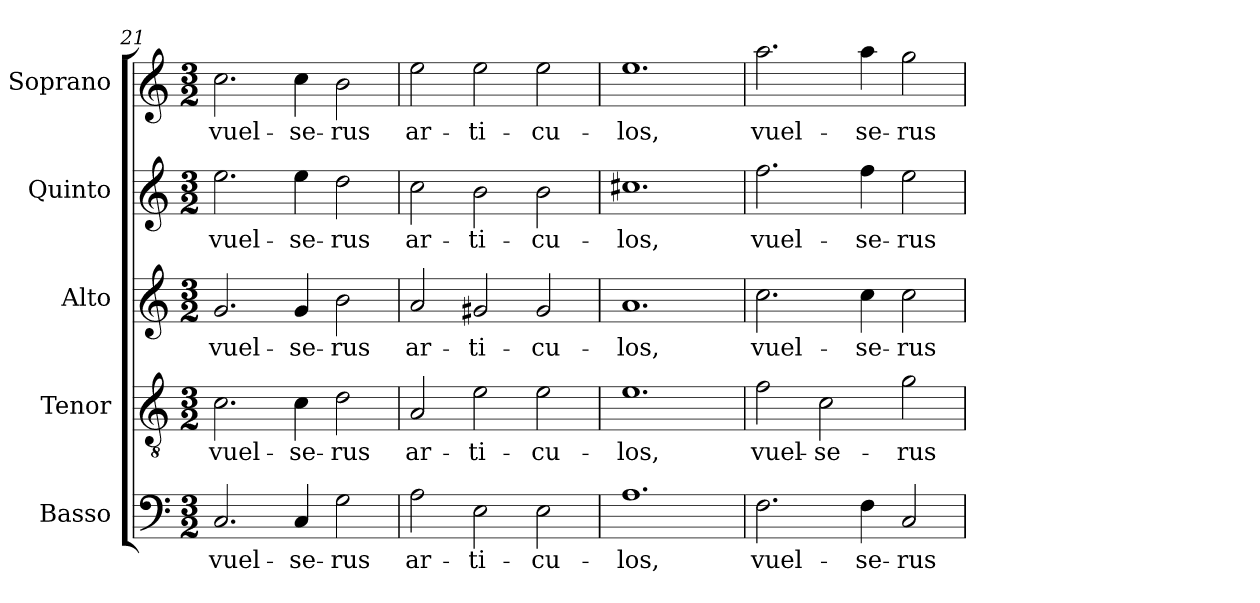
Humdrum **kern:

**kern	**text	**kern	**text	**kern	**text	**kern	**text	**kern	**text
*part5	*part5	*part4	*part4	*part3	*part3	*part2	*part2	*part1	*part1
*staff5	*staff5	*staff4	*staff4	*staff3	*staff3	*staff2	*staff2	*staff1	*staff1
*I"Basso	*	*I"Tenor	*	*I"Alto	*	*I"Quinto	*	*I"Soprano	*
*I'B.	*	*I'T.	*	*I'A.	*	*I'Q.	*	*I'S.	*
*clefF4	*	*clefGv2	*	*clefG2	*	*clefG2	*	*clefG2	*
*	*	*ITrd7c12	*	*	*	*	*	*	*
*k[]	*	*k[]	*	*k[]	*	*k[]	*	*k[]	*
*C:	*	*C:	*	*C:	*	*C:	*	*C:	*
*M3/2	*	*M3/2	*	*M3/2	*	*M3/2	*	*M3/2	*
=21	=21	=21	=21	=21	=21	=21	=21	=21	=21
!	!LO:LY:b:color=#000000	!	!	!	!	!	!	!	!
!	!	!	!LO:LY:b:color=#000000	!	!	!	!	!	!
!	!	!	!	!	!LO:LY:b:color=#000000	!	!	!	!
!	!	!	!	!	!	!	!LO:LY:b:color=#000000	!	!
!	!	!	!	!	!	!	!	!	!LO:LY:b:color=#000000
2.Ci/	vuel-	2.Ci\	vuel-	2.gi/	vuel-	2.eei\	vuel-	2.cci\	vuel-
!	!LO:LY:b:color=#000000	!	!	!	!	!	!	!	!
!	!	!	!LO:LY:b:color=#000000	!	!	!	!	!	!
!	!	!	!	!	!LO:LY:b:color=#000000	!	!	!	!
!	!	!	!	!	!	!	!LO:LY:b:color=#000000	!	!
!	!	!	!	!	!	!	!	!	!LO:LY:b:color=#000000
4Ci/	-se-	4Ci\	-se-	4gi/	-se-	4eei\	-se-	4cci\	-se-
!	!LO:LY:b:color=#000000	!	!	!	!	!	!	!	!
!	!	!	!LO:LY:b:color=#000000	!	!	!	!	!	!
!	!	!	!	!	!LO:LY:b:color=#000000	!	!	!	!
!	!	!	!	!	!	!	!LO:LY:b:color=#000000	!	!
!	!	!	!	!	!	!	!	!	!LO:LY:b:color=#000000
2Gi\	-rus	2Di\	-rus	2bi\	-rus	2ddi\	-rus	2bi\	-rus
!!LO:LB:g=z
=22	=22	=22	=22	=22	=22	=22	=22	=22	=22
!	!LO:LY:b:color=#000000	!	!	!	!	!	!	!	!
!	!	!	!LO:LY:b:color=#000000	!	!	!	!	!	!
!	!	!	!	!	!LO:LY:b:color=#000000	!	!	!	!
!	!	!	!	!	!	!	!LO:LY:b:color=#000000	!	!
!	!	!	!	!	!	!	!	!	!LO:LY:b:color=#000000
2Ai\	ar-	2AAi/	ar-	2ai/	ar-	2cci\	ar-	2eei\	ar-
!	!LO:LY:b:color=#000000	!	!	!	!	!	!	!	!
!	!	!	!LO:LY:b:color=#000000	!	!	!	!	!	!
!	!	!	!	!	!LO:LY:b:color=#000000	!	!	!	!
!	!	!	!	!	!	!	!LO:LY:b:color=#000000	!	!
!	!	!	!	!	!	!	!	!	!LO:LY:b:color=#000000
2Ei\	-ti-	2Ei\	-ti-	2g#Xi/	-ti-	2bi\	-ti-	2eei\	-ti-
!	!LO:LY:b:color=#000000	!	!	!	!	!	!	!	!
!	!	!	!LO:LY:b:color=#000000	!	!	!	!	!	!
!	!	!	!	!	!LO:LY:b:color=#000000	!	!	!	!
!	!	!	!	!	!	!	!LO:LY:b:color=#000000	!	!
!	!	!	!	!	!	!	!	!	!LO:LY:b:color=#000000
2Ei\	-cu-	2Ei\	-cu-	2g#i/	-cu-	2bi\	-cu-	2eei\	-cu-
=23	=23	=23	=23	=23	=23	=23	=23	=23	=23
!	!LO:LY:b:color=#000000	!	!	!	!	!	!	!	!
!	!	!	!LO:LY:b:color=#000000	!	!	!	!	!	!
!	!	!	!	!	!LO:LY:b:color=#000000	!	!	!	!
!	!	!	!	!	!	!	!LO:LY:b:color=#000000	!	!
!	!	!	!	!	!	!	!	!	!LO:LY:b:color=#000000
1.Ai	-los,	1.Ei	-los,	1.ai	-los,	1.cc#Xi	-los,	1.eei	-los,
=24	=24	=24	=24	=24	=24	=24	=24	=24	=24
!	!LO:LY:b:color=#000000	!	!	!	!	!	!	!	!
!	!	!	!LO:LY:b:color=#000000	!	!	!	!	!	!
!	!	!	!	!	!LO:LY:b:color=#000000	!	!	!	!
!	!	!	!	!	!	!	!LO:LY:b:color=#000000	!	!
!	!	!	!	!	!	!	!	!	!LO:LY:b:color=#000000
2.Fi\	vuel-	2Fi\	vuel-	2.cci\	vuel-	2.ffi\	vuel-	2.aai\	vuel-
!	!	!	!LO:LY:b:color=#000000	!	!	!	!	!	!
.	.	2Ci\	-se-	.	.	.	.	.	.
!	!LO:LY:b:color=#000000	!	!	!	!	!	!	!	!
!	!	!	!	!	!LO:LY:b:color=#000000	!	!	!	!
!	!	!	!	!	!	!	!LO:LY:b:color=#000000	!	!
!	!	!	!	!	!	!	!	!	!LO:LY:b:color=#000000
4Fi\	-se-	.	.	4cci\	-se-	4ffi\	-se-	4aai\	-se-
!	!LO:LY:b:color=#000000	!	!	!	!	!	!	!	!
!	!	!	!LO:LY:b:color=#000000	!	!	!	!	!	!
!	!	!	!	!	!LO:LY:b:color=#000000	!	!	!	!
!	!	!	!	!	!	!	!LO:LY:b:color=#000000	!	!
!	!	!	!	!	!	!	!	!	!LO:LY:b:color=#000000
2Ci/	-rus	2Gi\	-rus	2cci\	-rus	2eei\	-rus	2ggi\	-rus
=	=	=	=	=	=	=	=	=	=
*-	*-	*-	*-	*-	*-	*-	*-	*-	*-
